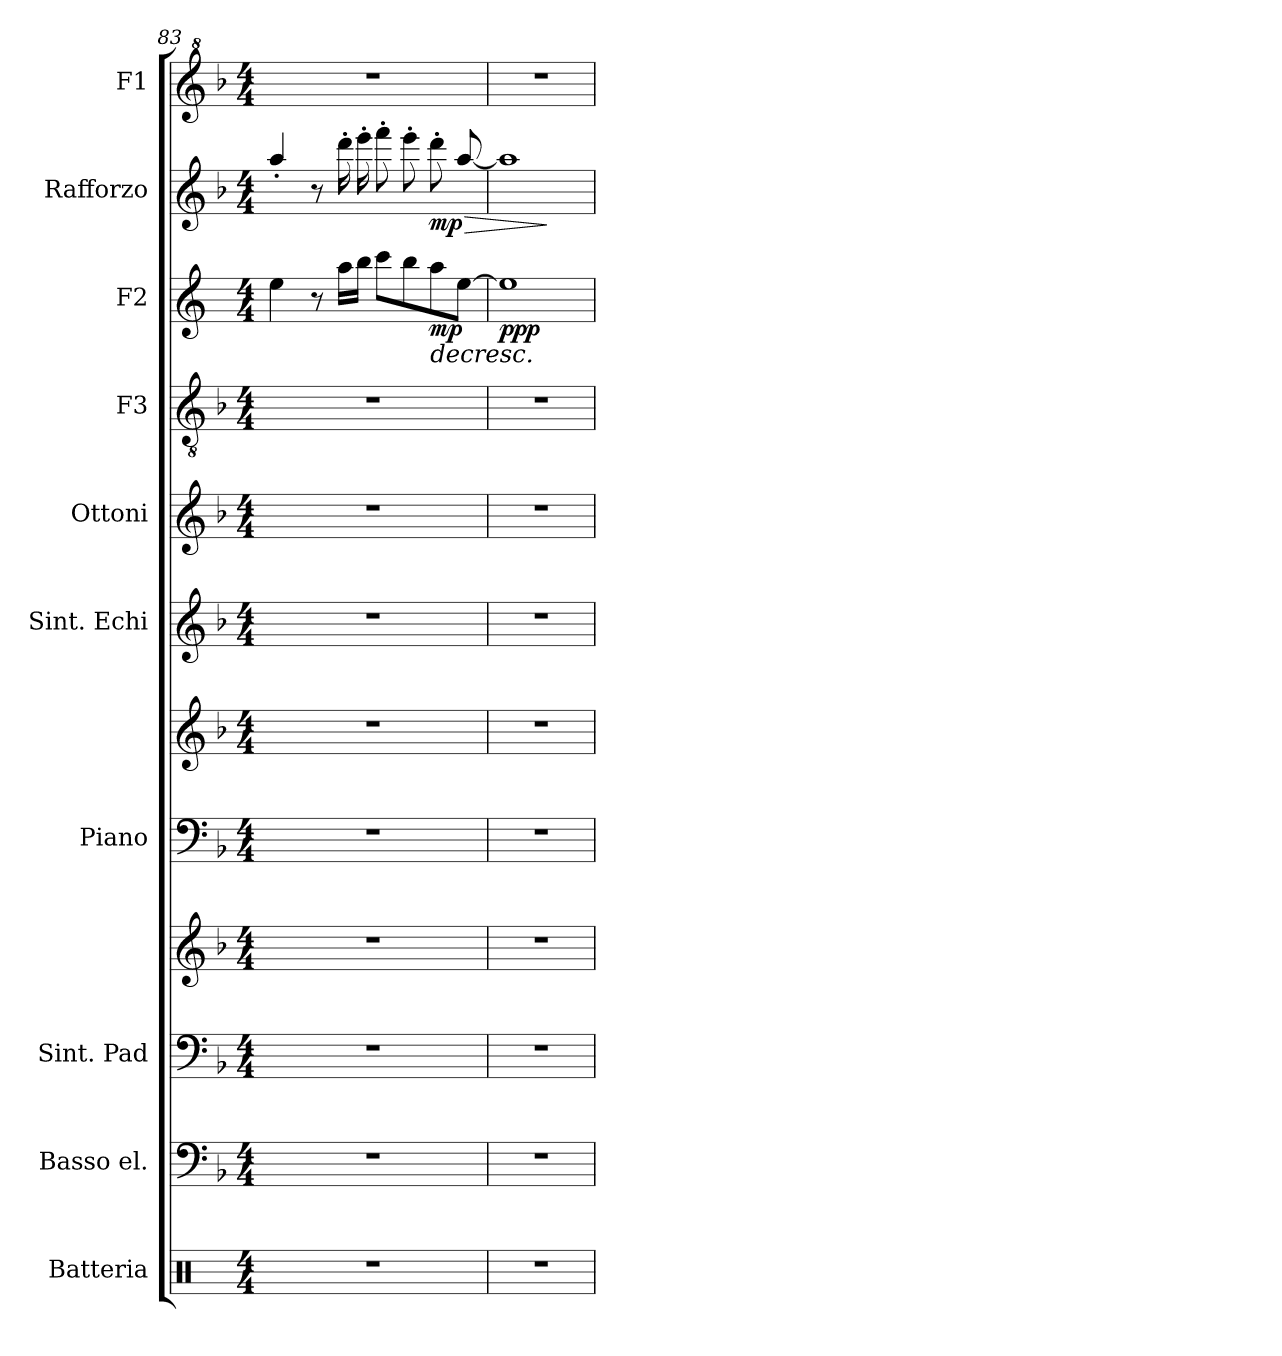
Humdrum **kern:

**kern	**kern	**kern	**kern	**kern	**kern	**kern	**kern	**kern	**kern	**dynam	**kern	**dynam	**kern
*part10	*part9	*part8	*part8	*part7	*part7	*part6	*part5	*part4	*part3	*part3	*part2	*part2	*part1
*staff12	*staff11	*staff10	*staff9	*staff8	*staff7	*staff6	*staff5	*staff4	*staff3	*staff3	*staff2	*staff2	*staff1
*I"Batteria	*I"Basso el.	*I"Sint. Pad	*	*I"Piano	*	*I"Sint. Echi	*I"Ottoni	*I"F3	*I"F2	*	*I"Rafforzo	*	*I"F1
*I'Bat	*I'B.el	*I'SintP	*	*	*	*I'SintE	*I'Ott	*I'F3	*I'F2	*	*I'Rfz	*	*I'F1
*clefX	*clefF4	*clefF4	*clefG2	*clefF4	*clefG2	*clefG2	*clefG2	*clefGv2	*clefG2	*	*clefG2	*	*clefG^2
*	*ITrd7c12	*	*	*	*	*	*	*	*ITrd4c7	*	*ITrd7c12	*	*ITrd7c12
*k[]	*k[b-]	*k[b-]	*k[b-]	*k[b-]	*k[b-]	*k[b-]	*k[b-]	*k[b-]	*k[b-]	*	*k[b-]	*	*k[b-]
*M4/4	*M4/4	*M4/4	*M4/4	*M4/4	*M4/4	*M4/4	*M4/4	*M4/4	*M4/4	*	*M4/4	*	*M4/4
=83	=83	=83	=83	=83	=83	=83	=83	=83	=83	=83	=83	=83	=83
1r	1r	1r	1r	1r	1r	1r	1r	1r	4a\	.	4a'/	.	1r
.	.	.	.	.	.	.	.	.	8r	.	8r	.	.
.	.	.	.	.	.	.	.	.	16dd\LL	.	16dd'\	.	.
.	.	.	.	.	.	.	.	.	16ee\JJ	.	16ee'\	.	.
.	.	.	.	.	.	.	.	.	8ff\L	.	8ff'\	.	.
.	.	.	.	.	.	.	.	.	8ee\	.	8ee'\	.	.
!	!	!	!	!	!	!	!	!	!	!LO:HP:b	!	!LO:HP:b	!
!	!	!	!	!	!	!	!	!	!	!LO:DY:n=1:b	!	!LO:DY:n=1:b	!
.	.	.	.	.	.	.	.	.	8dd\	> mp	8dd'\	> mp	.
.	.	.	.	.	.	.	.	.	[8a\J	.	[8a/	.	.
=84	=84	=84	=84	=84	=84	=84	=84	=84	=84	=84	=84	=84	=84
!	!	!	!	!	!	!	!	!	!	!LO:DY:b	!	!	!
1r	1r	1r	1r	1r	1r	1r	1r	1r	1a]	ppp	1a]	.	1r
.	.	.	.	.	.	.	.	.	.	]	.	]	.
=	=	=	=	=	=	=	=	=	=	=	=	=	=
*-	*-	*-	*-	*-	*-	*-	*-	*-	*-	*-	*-	*-	*-
